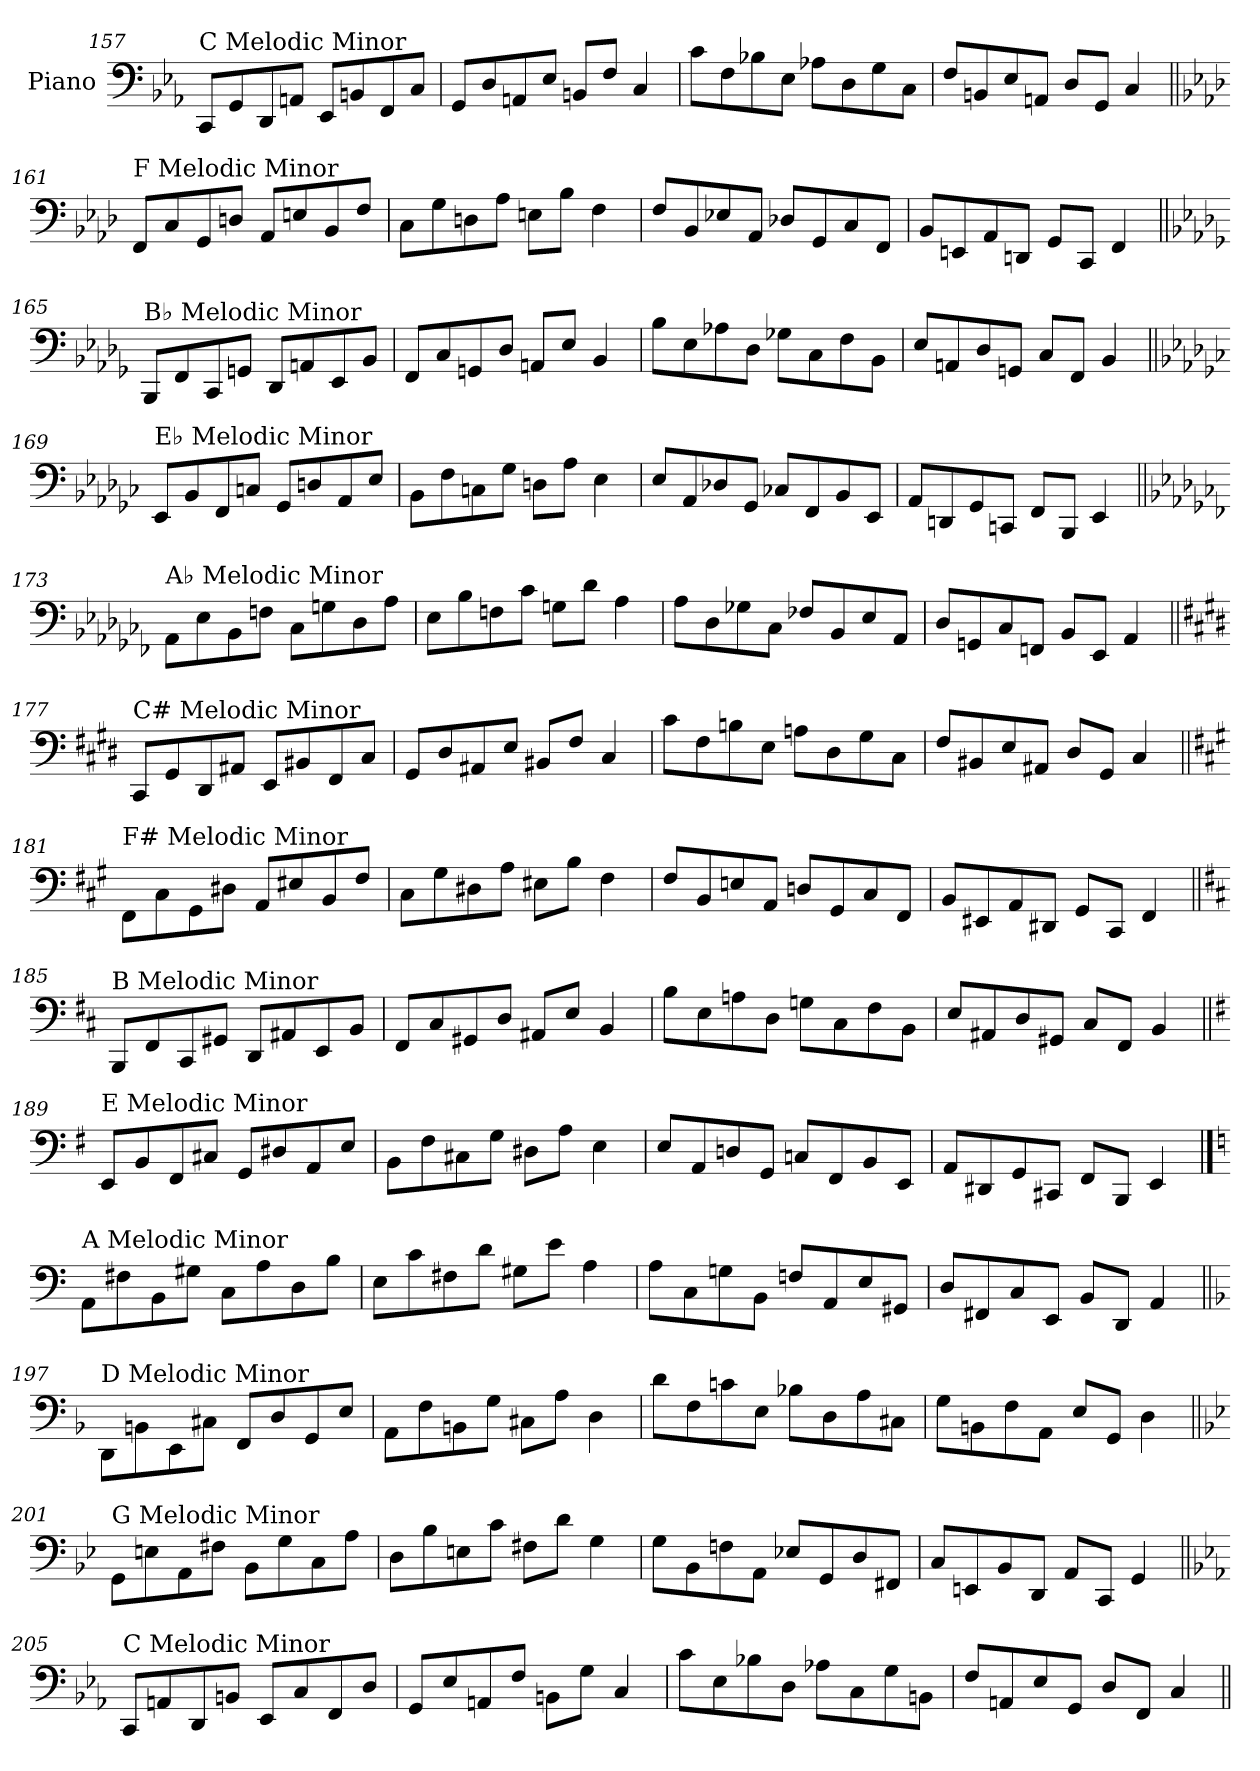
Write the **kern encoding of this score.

**kern
*part1
*staff1
*I"Piano
*I'Pno.
!!LO:LB:g=z
*clefF4
*k[b-e-a-]
=157
!LO:TX:a:t=C Melodic Minor
8CC/L
8GG/
8DD/
8AAn/J
8EE-/L
8BBn/
8FF/
8C/J
=158
8GG/L
8D/
8AAn/
8E-/J
8BBn/L
8F/J
4C/
=159
8c\L
8F\
8B-X\
8E-\J
8A-X\L
8D\
8G\
8C\J
=160
8F/L
8BBn/
8E-/
8AAn/J
8D/L
8GG/J
4C/
!!LO:LB:g=z
=161||
*k[b-e-a-d-]
!LO:TX:a:t=F Melodic Minor
8FF/L
8C/
8GG/
8Dn/J
8AA-/L
8En/
8BB-/
8F/J
=162
8C\L
8G\
8Dn\
8A-\J
8En\L
8B-\J
4F\
=163
8F/L
8BB-/
8E-X/
8AA-/J
8D-X/L
8GG/
8C/
8FF/J
=164
8BB-/L
8EEn/
8AA-/
8DDn/J
8GG/L
8CC/J
4FF/
!!LO:LB:g=z
=165||
*k[b-e-a-d-g-]
!LO:TX:a:t=B♭ Melodic Minor
8BBB-/L
8FF/
8CC/
8GGn/J
8DD-/L
8AAn/
8EE-/
8BB-/J
=166
8FF/L
8C/
8GGn/
8D-/J
8AAn/L
8E-/J
4BB-/
=167
8B-\L
8E-\
8A-X\
8D-\J
8G-X\L
8C\
8F\
8BB-\J
=168
8E-/L
8AAn/
8D-/
8GGn/J
8C/L
8FF/J
4BB-/
!!LO:LB:g=z
=169||
*k[b-e-a-d-g-c-]
!LO:TX:a:t=E♭ Melodic Minor
8EE-/L
8BB-/
8FF/
8Cn/J
8GG-/L
8Dn/
8AA-/
8E-/J
=170
8BB-\L
8F\
8Cn\
8G-\J
8Dn\L
8A-\J
4E-\
=171
8E-/L
8AA-/
8D-X/
8GG-/J
8C-X/L
8FF/
8BB-/
8EE-/J
=172
8AA-/L
8DDn/
8GG-/
8CCn/J
8FF/L
8BBB-/J
4EE-/
!!LO:LB:g=z
=173||
*k[b-e-a-d-g-c-f-]
!LO:TX:a:t=A♭ Melodic Minor
8AA-\L
8E-\
8BB-\
8Fn\J
8C-\L
8Gn\
8D-\
8A-\J
=174
8E-\L
8B-\
8Fn\
8c-\J
8Gn\L
8d-\J
4A-\
=175
8A-\L
8D-\
8G-X\
8C-\J
8F-X/L
8BB-/
8E-/
8AA-/J
=176
8D-/L
8GGn/
8C-/
8FFn/J
8BB-/L
8EE-/J
4AA-/
!!LO:LB:g=z
=177||
*k[f#c#g#d#]
!LO:TX:a:t=C# Melodic Minor
8CC#/L
8GG#/
8DD#/
8AA#X/J
8EE/L
8BB#X/
8FF#/
8C#/J
=178
8GG#/L
8D#/
8AA#X/
8E/J
8BB#X/L
8F#/J
4C#/
=179
8c#\L
8F#\
8Bn\
8E\J
8An\L
8D#\
8G#\
8C#\J
=180
8F#/L
8BB#X/
8E/
8AA#X/J
8D#/L
8GG#/J
4C#/
!!LO:LB:g=z
=181||
*k[f#c#g#]
!LO:TX:a:t=F# Melodic Minor
8FF#\L
8C#\
8GG#\
8D#X\J
8AA/L
8E#X/
8BB/
8F#/J
=182
8C#\L
8G#\
8D#X\
8A\J
8E#X\L
8B\J
4F#\
=183
8F#/L
8BB/
8En/
8AA/J
8Dn/L
8GG#/
8C#/
8FF#/J
=184
8BB/L
8EE#X/
8AA/
8DD#X/J
8GG#/L
8CC#/J
4FF#/
!!LO:LB:g=z
=185||
*k[f#c#]
!LO:TX:a:t=B Melodic Minor
8BBB/L
8FF#/
8CC#/
8GG#X/J
8DD/L
8AA#X/
8EE/
8BB/J
=186
8FF#/L
8C#/
8GG#X/
8D/J
8AA#X/L
8E/J
4BB/
=187
8B\L
8E\
8An\
8D\J
8Gn\L
8C#\
8F#\
8BB\J
=188
8E/L
8AA#X/
8D/
8GG#X/J
8C#/L
8FF#/J
4BB/
!!LO:LB:g=z
=189||
*k[f#]
!LO:TX:a:t=E Melodic Minor
8EE/L
8BB/
8FF#/
8C#X/J
8GG/L
8D#X/
8AA/
8E/J
=190
8BB\L
8F#\
8C#X\
8G\J
8D#X\L
8A\J
4E\
=191
8E/L
8AA/
8Dn/
8GG/J
8Cn/L
8FF#/
8BB/
8EE/J
=192
8AA/L
8DD#X/
8GG/
8CC#X/J
8FF#/L
8BBB/J
4EE/
!!LO:PB:g=z
==193
*k[]
!LO:TX:a:t=A Melodic Minor
8AA\L
8F#X\
8BB\
8G#X\J
8C\L
8A\
8D\
8B\J
=194
8E\L
8c\
8F#X\
8d\J
8G#X\L
8e\J
4A\
=195
8A\L
8C\
8Gn\
8BB\J
8Fn/L
8AA/
8E/
8GG#X/J
=196
8D/L
8FF#X/
8C/
8EE/J
8BB/L
8DD/J
4AA/
!!LO:LB:g=z
=197||
*k[b-]
!LO:TX:a:t=D Melodic Minor
8DD\L
8BBn\
8EE\
8C#X\J
8FF/L
8D/
8GG/
8E/J
=198
8AA\L
8F\
8BBn\
8G\J
8C#X\L
8A\J
4D\
=199
8d\L
8F\
8cn\
8E\J
8B-X\L
8D\
8A\
8C#X\J
=200
8G\L
8BBn\
8F\
8AA\J
8E/L
8GG/J
4D\
!!LO:LB:g=z
=201||
*k[b-e-]
!LO:TX:a:t=G Melodic Minor
8GG\L
8En\
8AA\
8F#X\J
8BB-\L
8G\
8C\
8A\J
=202
8D\L
8B-\
8En\
8c\J
8F#X\L
8d\J
4G\
=203
8G\L
8BB-\
8Fn\
8AA\J
8E-X/L
8GG/
8D/
8FF#X/J
=204
8C/L
8EEn/
8BB-/
8DD/J
8AA/L
8CC/J
4GG/
!!LO:LB:g=z
=205||
*k[b-e-a-]
!LO:TX:a:t=C Melodic Minor
8CC/L
8AAn/
8DD/
8BBn/J
8EE-/L
8C/
8FF/
8D/J
=206
8GG/L
8E-/
8AAn/
8F/J
8BBn\L
8G\J
4C/
=207
8c\L
8E-\
8B-X\
8D\J
8A-X\L
8C\
8G\
8BBn\J
=208
8F/L
8AAn/
8E-/
8GG/J
8D/L
8FF/J
4C/
=||
*-
